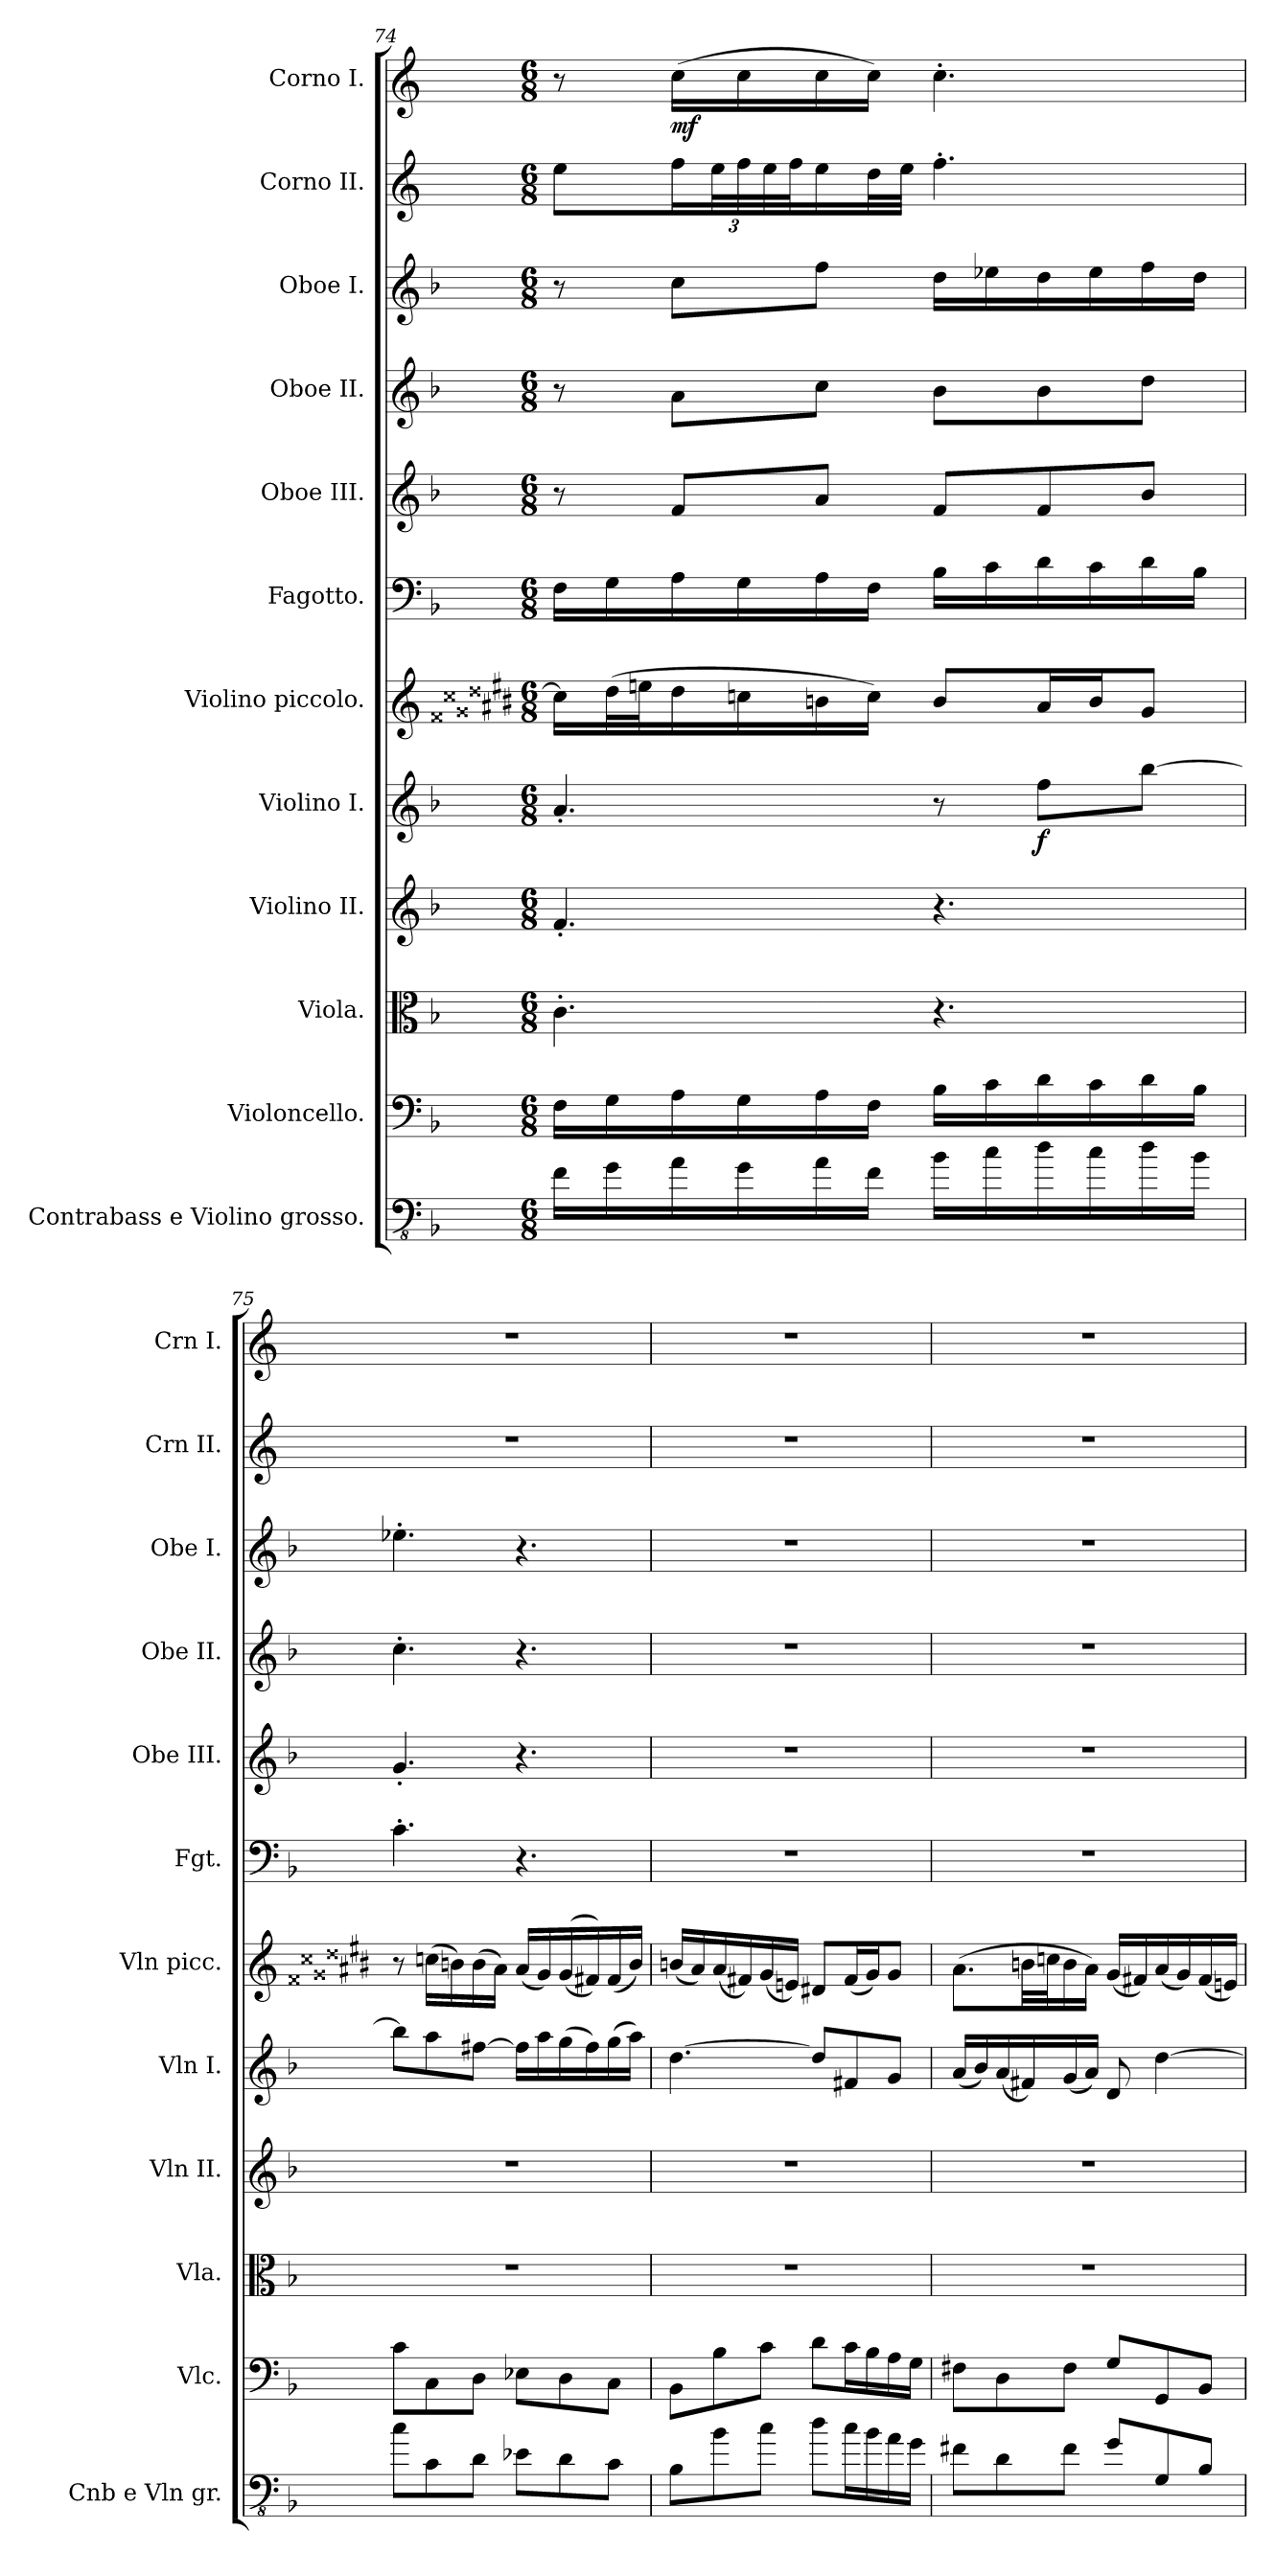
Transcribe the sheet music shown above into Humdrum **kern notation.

**kern	**kern	**kern	**kern	**kern	**dynam	**kern	**kern	**kern	**kern	**kern	**kern	**kern	**dynam
*part12	*part11	*part10	*part9	*part8	*part8	*part7	*part6	*part5	*part4	*part3	*part2	*part1	*part1
*staff12	*staff11	*staff10	*staff9	*staff8	*staff8	*staff7	*staff6	*staff5	*staff4	*staff3	*staff2	*staff1	*staff1
*I"Contrabass e Violino grosso.	*I"Violoncello.	*I"Viola.	*I"Violino II.	*I"Violino I.	*	*I"Violino piccolo.	*I"Fagotto.	*I"Oboe III.	*I"Oboe II.	*I"Oboe I.	*I"Corno II.	*I"Corno I.	*
*I'Cnb e Vln gr.	*I'Vlc.	*I'Vla.	*I'Vln II.	*I'Vln I.	*	*I'Vln picc.	*I'Fgt.	*I'Obe III.	*I'Obe II.	*I'Obe I.	*I'Crn II.	*I'Crn I.	*
*clefFv4	*clefF4	*clefC3	*clefG2	*clefG2	*	*clefG2	*clefF4	*clefG2	*clefG2	*clefG2	*clefG2	*clefG2	*
*ITrd7c12	*	*	*	*	*	*ITrd-1c-3	*	*	*	*	*ITrd4c7	*ITrd4c7	*
*k[b-]	*k[b-]	*k[b-]	*k[b-]	*k[b-]	*	*k[f##c##g##d##a#e#b#]	*k[b-]	*k[b-]	*k[b-]	*k[b-]	*k[b-]	*k[b-]	*
*M6/8	*M6/8	*M6/8	*M6/8	*M6/8	*	*M6/8	*M6/8	*M6/8	*M6/8	*M6/8	*M6/8	*M6/8	*
=74	=74	=74	=74	=74	=74	=74	=74	=74	=74	=74	=74	=74	=74
16FF\LL	16F\LL	4.c'\	4.f'/	4.a'/	.	16dd#\LL]	16F\LL	8r	8r	8r	8a\L	8r	.
16GG\	16G\	.	.	.	.	(>32ee#\L	16G\	.	.	.	.	.	.
.	.	.	.	.	.	32ff##\J	.	.	.	.	.	.	.
*	*	*	*	*	*	*	*	*	*	*	*Xbrackettup	*	*
!	!	!	!	!	!	!	!	!	!	!	!	!	!LO:DY:b
16AA\	16A\	.	.	.	.	16ee#\	16A\	8f/L	8a\L	8cc\L	24b-\L	(>16f\LL	mf
.	.	.	.	.	.	.	.	.	.	.	48a\L	.	.
16GG\	16G\	.	.	.	.	16dd#X\	16G\	.	.	.	48b-\	16f\	.
.	.	.	.	.	.	.	.	.	.	.	48a\	.	.
.	.	.	.	.	.	.	.	.	.	.	48b-\J	.	.
16AA\	16A\	.	.	.	.	16cc##\	16A\	8a/J	8cc\J	8ff\J	16a\	16f\	.
16FF\JJ	16F\JJ	.	.	.	.	16dd#\JJ)	16F\JJ	.	.	.	32g\L	16f\JJ)	.
.	.	.	.	.	.	.	.	.	.	.	32a\JJJ	.	.
16BB-\LL	16B-\LL	4.r	4.r	8r	.	8cc##/L	16B-\LL	8f/L	8b-\L	16dd\LL	4.b-'\	4.f'\	.
16C\	16c\	.	.	.	.	.	16c\	.	.	16ee-X\	.	.	.
!	!	!	!	!	!LO:DY:b	!	!	!	!	!	!	!	!
16D\	16d\	.	.	8ff\L	f	16b#/L	16d\	8f/	8b-\	16dd\	.	.	.
16C\	16c\	.	.	.	.	16cc##/J	16c\	.	.	16ee-\	.	.	.
16D\	16d\	.	.	[8bb-\J	.	8a#/J	16d\	8b-/J	8dd\J	16ff\	.	.	.
16BB-\JJ	16B-\JJ	.	.	.	.	.	16B-\JJ	.	.	16dd\JJ	.	.	.
=75	=75	=75	=75	=75	=75	=75	=75	=75	=75	=75	=75	=75	=75
8C\L	8c\L	2.r	2.r	8bb-\L]	.	8r	4.c'\	4.g'/	4.cc'\	4.ee-X'\	2.r	2.r	.
8CC\	8C\	.	.	8aa\	.	(>16dd#X\LL	.	.	.	.	.	.	.
.	.	.	.	.	.	16cc##\)	.	.	.	.	.	.	.
8DD\J	8D\J	.	.	[8ff#X\J	.	(>16cc##\	.	.	.	.	.	.	.
.	.	.	.	.	.	16b#\JJ)	.	.	.	.	.	.	.
8EE-X\L	8E-X\L	.	.	16ff#\LL]	.	(<16b#/LL	4.r	4.r	4.r	4.r	.	.	.
.	.	.	.	16aa\	.	16a#/)	.	.	.	.	.	.	.
8DD\	8D\	.	.	(>16gg\	.	(<(<16a#/	.	.	.	.	.	.	.
.	.	.	.	16ff#\)	.	16g##/))	.	.	.	.	.	.	.
8CC\J	8C\J	.	.	(>16gg\	.	(<16g##/	.	.	.	.	.	.	.
.	.	.	.	16aa\JJ)	.	16cc##/JJ)	.	.	.	.	.	.	.
!!LO:PB:g=z
=76	=76	=76	=76	=76	=76	=76	=76	=76	=76	=76	=76	=76	=76
8BBB-\L	8BB-\L	2.r	2.r	[4.dd\	.	(<16cc##/LL	2.r	2.r	2.r	2.r	2.r	2.r	.
.	.	.	.	.	.	16b#/)	.	.	.	.	.	.	.
8BB-\	8B-\	.	.	.	.	(<16b#/	.	.	.	.	.	.	.
.	.	.	.	.	.	16g##/)	.	.	.	.	.	.	.
8C\J	8c\J	.	.	.	.	(<16a#/	.	.	.	.	.	.	.
.	.	.	.	.	.	16f##/JJ)	.	.	.	.	.	.	.
8D\L	8d\L	.	.	8dd/L]	.	8e##X/L	.	.	.	.	.	.	.
16C\L	16c\L	.	.	8f#X/	.	(<16g##/L	.	.	.	.	.	.	.
16BB-\	16B-\	.	.	.	.	16a#/J)	.	.	.	.	.	.	.
16AA\	16A\	.	.	8g/J	.	8a#/J	.	.	.	.	.	.	.
16GG\JJ	16G\JJ	.	.	.	.	.	.	.	.	.	.	.	.
=77	=77	=77	=77	=77	=77	=77	=77	=77	=77	=77	=77	=77	=77
8FF#X\L	8F#X\L	2.r	2.r	(<16a/LL	.	(>8.b#\L	2.r	2.r	2.r	2.r	2.r	2.r	.
.	.	.	.	16b-/)	.	.	.	.	.	.	.	.	.
8DD\	8D\	.	.	(<16a/	.	.	.	.	.	.	.	.	.
.	.	.	.	16f#X/)	.	32cc##\LL	.	.	.	.	.	.	.
.	.	.	.	.	.	32dd#X\J	.	.	.	.	.	.	.
8FF#\J	8F#\J	.	.	(<16g/	.	16cc##\	.	.	.	.	.	.	.
.	.	.	.	16a/JJ)	.	16b#\JJ)	.	.	.	.	.	.	.
8GG/L	8G/L	.	.	8d/	.	(<16a#/LL	.	.	.	.	.	.	.
.	.	.	.	.	.	16g##/)	.	.	.	.	.	.	.
8GGG/	8GG/	.	.	[4dd\	.	(<16b#/	.	.	.	.	.	.	.
.	.	.	.	.	.	16a#/)	.	.	.	.	.	.	.
8BBB-/J	8BB-/J	.	.	.	.	(<16g##/	.	.	.	.	.	.	.
.	.	.	.	.	.	16f##/JJ)	.	.	.	.	.	.	.
=	=	=	=	=	=	=	=	=	=	=	=	=	=
*-	*-	*-	*-	*-	*-	*-	*-	*-	*-	*-	*-	*-	*-
